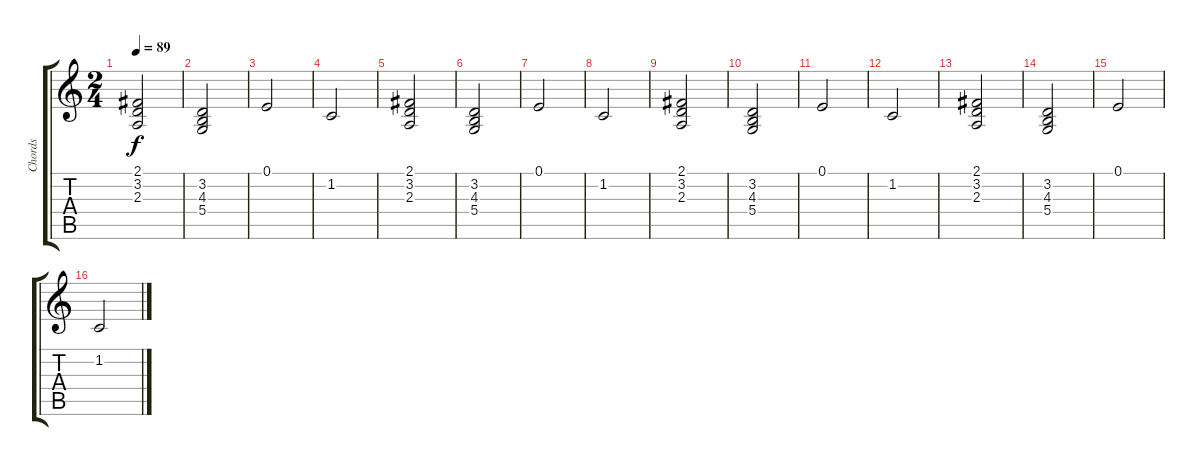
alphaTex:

\track ("Chords" "Chords") {instrument stringensemble2}
\staff {score tabs}
\tuning (E4 B3 G3 D3 A2 E2) {hide}
\ts (2 4)
\tempo 89
\clef g2
\ks c
(2.1 3.2 2.3).2{dy f} |
(3.2 4.3 5.4).2 |
0.1.2 |
1.2.2 |
(2.1 3.2 2.3).2 |
(3.2 4.3 5.4).2 |
0.1.2 |
1.2.2 |
(2.1 3.2 2.3).2 |
(3.2 4.3 5.4).2 |
0.1.2 |
1.2.2 |
(2.1 3.2 2.3).2 |
(3.2 4.3 5.4).2 |
0.1.2 |
1.2.2
